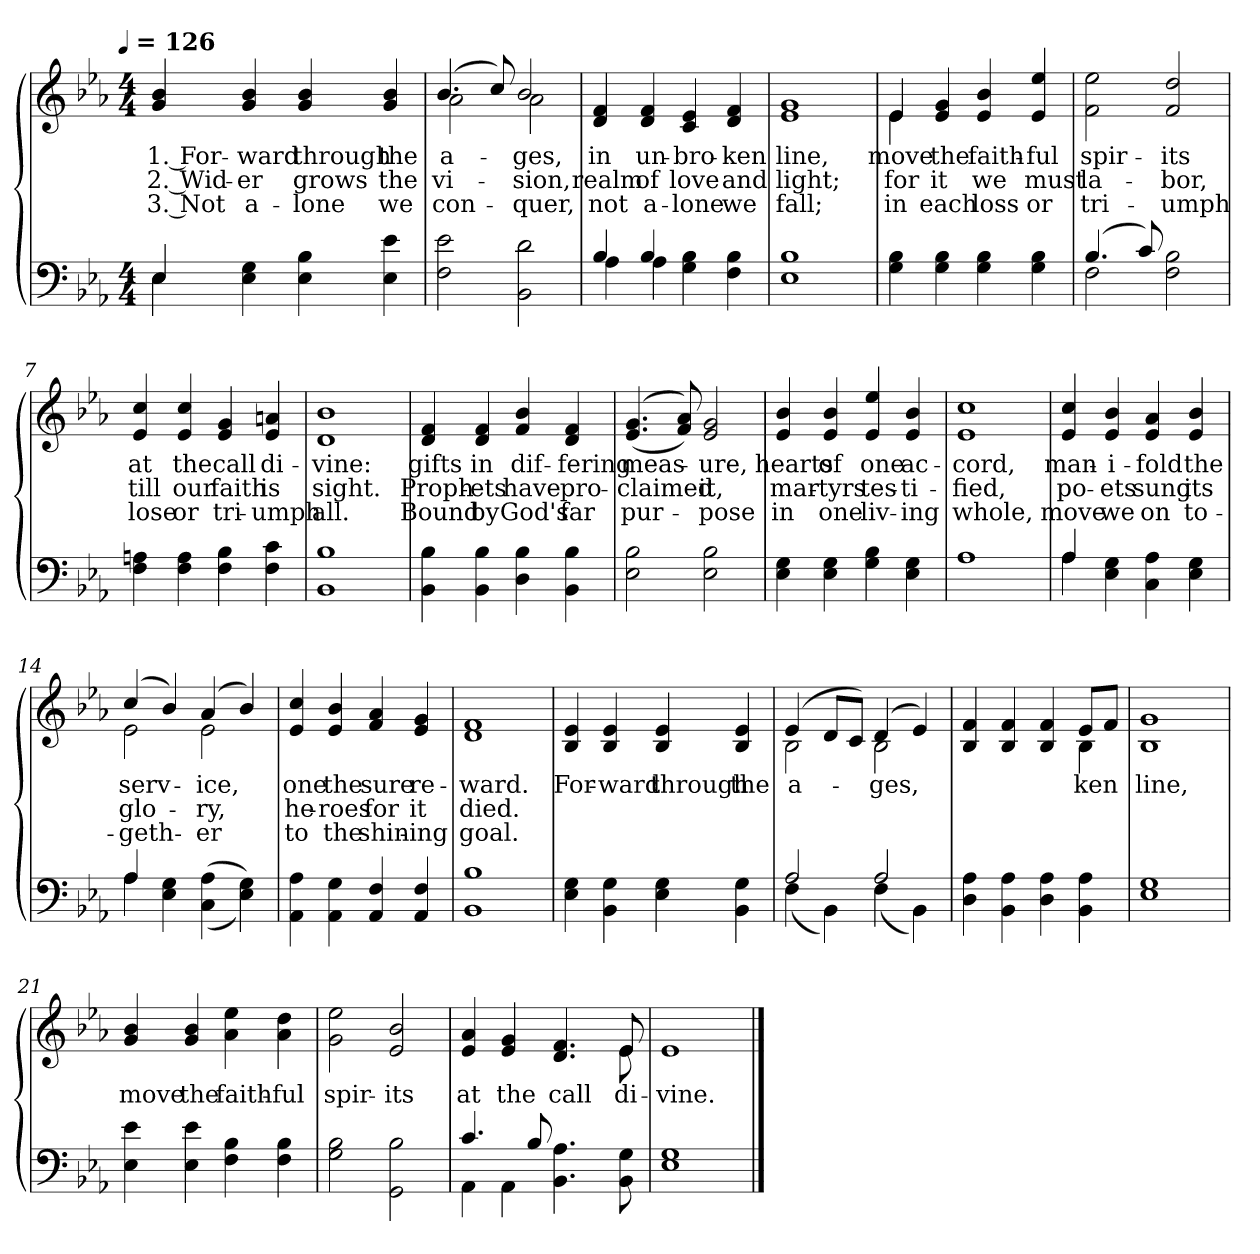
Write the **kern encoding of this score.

**kern	**kern	**text	**text	**text
*part1	*part1	*part1	*part1	*part1
*staff2	*staff1	*staff1	*staff1	*staff1
*clefF4	*clefG2	*	*	*
*k[b-e-a-]	*k[b-e-a-]	*	*	*
!!LO:TX:omd:t=[quarter] = 126
*M4/4	*M4/4	*	*	*
*MM126	*MM126	*	*	*
=1	=1	=1	=1	=1
*^	*	*	*	*
4E-/	4E-\	4g/ 4b-/	1. For-	2. Wid-	3. Not
4E- 4G	4ryy	4g/ 4b-/	-ward	-er	a-
4E- 4B-	2ryy	4g/ 4b-/	through	grows	-lone
4E- 4e-	.	4g/ 4b-/	the	the	we
*v	*v	*	*	*	*
=2	=2	=2	=2	=2
*	*^	*	*	*
2F\ 2e-\	(>4.b-/	2a-\	-a-	vi-	con-
.	8cc/)	.	.	.	.
2BB-\ 2d\	2b-/	2a-\	ges,	-sion,	-quer,
*	*v	*v	*	*	*
=3	=3	=3	=3	=3
*^	*	*	*	*
4B-/	4A-\	4d/ 4f/	in	realm	not
4B-/	4A-\	4d/ 4f/	-un-	of	a-
4G 4B-	2ryy	4c/ 4e-/	bro-	love	-lone
4F 4B-	.	4d/ 4f/	ken	and	we
*v	*v	*	*	*	*
=4	=4	=4	=4	=4
1E- 1B-	1e- 1g	line,	light;	fall;
!!LO:LB:g=z
=5	=5	=5	=5	=5
*	*^	*	*	*
4G\ 4B-\	4e-/	4e-\	move	for	in
4G\ 4B-\	4e-/ 4g/	4ryy	the	it	each
4G\ 4B-\	4e-/ 4b-/	2ryy	faith-	we	loss
4G\ 4B-\	4e-/ 4ee-/	.	ful	must	or
*	*v	*v	*	*	*
=6	=6	=6	=6	=6
*^	*	*	*	*
(>4.B-/	2F\	2f\ 2ee-\	-spir-	la-	tri-
8c/)	.	.	.	.	.
2ryy	2F\ 2B-\	2f/ 2dd/	its	-bor,	-umph
*v	*v	*	*	*	*
=7	=7	=7	=7	=7
4F\ 4An\	4e-/ 4cc/	at	till	lose
4F\ 4A\	4e-/ 4cc/	the	our	or
4F\ 4B-\	4e-/ 4g/	-call	faith	tri-
4F\ 4c\	4e-/ 4an/	di-	is	-umph
=8	=8	=8	=8	=8
1BB- 1B-	1d 1b-	vine:	sight.	all.
!!LO:LB:g=z
=9	=9	=9	=9	=9
4BB-\ 4B-\	4d/ 4f/	gifts	Proph-	Bound
4BB-\ 4B-\	4d/ 4f/	in	-ets	by
4D\ 4B-\	4f/ 4b-/	dif-	have	God's
4BB-\ 4B-\	4d/ 4f/	fering	pro-	far
=10	=10	=10	=10	=10
2E-\ 2B-\	(>(<4.e-/ 4.g/	-meas-	-claimed	pur-
.	8f/ 8a-/))	.	.	.
2E-\ 2B-\	2e-/ 2g/	ure,	it,	-pose
=11	=11	=11	=11	=11
4E-\ 4G\	4e-/ 4b-/	hearts	mar-	in
4E-\ 4G\	4e-/ 4b-/	of	-tyrs	one
4G\ 4B-\	4e-/ 4ee-/	-one	tes-	liv-
4E-\ 4G\	4e-/ 4b-/	ac-	-ti-	-ing
=12	=12	=12	=12	=12
1A-	1e- 1cc	cord,	-fied,	whole,
!!LO:PB:g=z
=13	=13	=13	=13	=13
*^	*	*	*	*
4A-/	4A-\	4e-/ 4cc/	man-	po-	move
4E- 4G	4ryy	4e-/ 4b-/	i-	-ets	we
4C 4A-	2ryy	4e-/ 4a-/	fold	sung	on
4E- 4G	.	4e-/ 4b-/	-the	its	to-
=14	=14	=14	=14	=14	=14
*	*	*^	*	*	*
4A-/	4A-\))	(>4cc/	2e-\	-serv-	glo-	-geth-
(<(>4E- 4G	4ryy	4b-/)	.	.	.	.
(>(<4C 4A-	2ryy	(>4a-/	2e-\	ice,	-ry,	-er
4E- 4G))	.	4b-/)	.	.	.	.
*v	*v	*	*	*	*	*
*	*v	*v	*	*	*
=15	=15	=15	=15	=15
4AA-\ 4A-\	4e-/ 4cc/	one	he-	to
4AA-\ 4G\	4e-/ 4b-/	the	-roes	the
4AA-/ 4F/	4f/ 4a-/	-sure	for	shin-
4AA-/ 4F/	4e-/ 4g/	re-	it	-ing
=16	=16	=16	=16	=16
1BB- 1B-	1d 1f	ward.	died.	goal.
!!LO:LB:g=z
=17	=17	=17	=17	=17
4E-\ 4G\	4B-/ 4e-/	For-	.	.
4BB-\ 4G\	4B-/ 4e-/	-ward	.	.
4E-\ 4G\	4B-/ 4e-/	through	.	.
4BB-\ 4G\	4B-/ 4e-/	the	.	.
=18	=18	=18	=18	=18
*^	*^	*	*	*
2A-/	(<4F\	(>4e-/	2B-\	a-	.	.
.	4BB-\)	8dL	.	.	.	.
.	.	8cJ)	.	.	.	.
2A-/	(<4F\	(>4d/	2B-\	-ges,	.	.
.	4BB-\)	4e-/)	.	.	.	.
*v	*v	*	*	*	*	*
=19	=19	=19	=19	=19	=19
4D\ 4A-\	4B- 4f	2ryy	.	.	.
4BB-\ 4A-\	4B- 4f	.	.	.	.
4D\ 4A-\	4B- 4f	4ryy	.	.	.
4BB-\ 4A-\	8e-L	4B-\	-ken	.	.
.	8fJ	.	.	.	.
*	*v	*v	*	*	*
=20	=20	=20	=20	=20
1E- 1G	1B- 1g	line,	.	.
!!LO:LB:g=z
=21	=21	=21	=21	=21
4E-\ 4e-\	4g/ 4b-/	move	.	.
4E-\ 4e-\	4g/ 4b-/	the	.	.
4F\ 4B-\	4a-\ 4ee-\	faith-	.	.
4F\ 4B-\	4a-\ 4dd\	-ful	.	.
=22	=22	=22	=22	=22
2G\ 2B-\	2g\ 2ee-\	spir-	.	.
2GG\ 2B-\	2e-/ 2b-/	-its	.	.
=23	=23	=23	=23	=23
*^	*^	*	*	*
4.c/	4AA-\	4e-/ 4a-/	2ryy	at	.	.
.	4AA-\	4e-/ 4g/	.	the	.	.
8B-/	.	.	.	.	.	.
4.BB- 4.A-	2ryy	4.d/ 4.f/	4ryy	call	.	.
.	.	.	8ryy	.	.	.
8BB- 8G	.	8e-/	8e-\	di-	.	.
*v	*v	*	*	*	*	*
*	*v	*v	*	*	*
=24	=24	=24	=24	=24
1E- 1G	1e-	-vine.	.	.
==	==	==	==	==
*-	*-	*-	*-	*-
